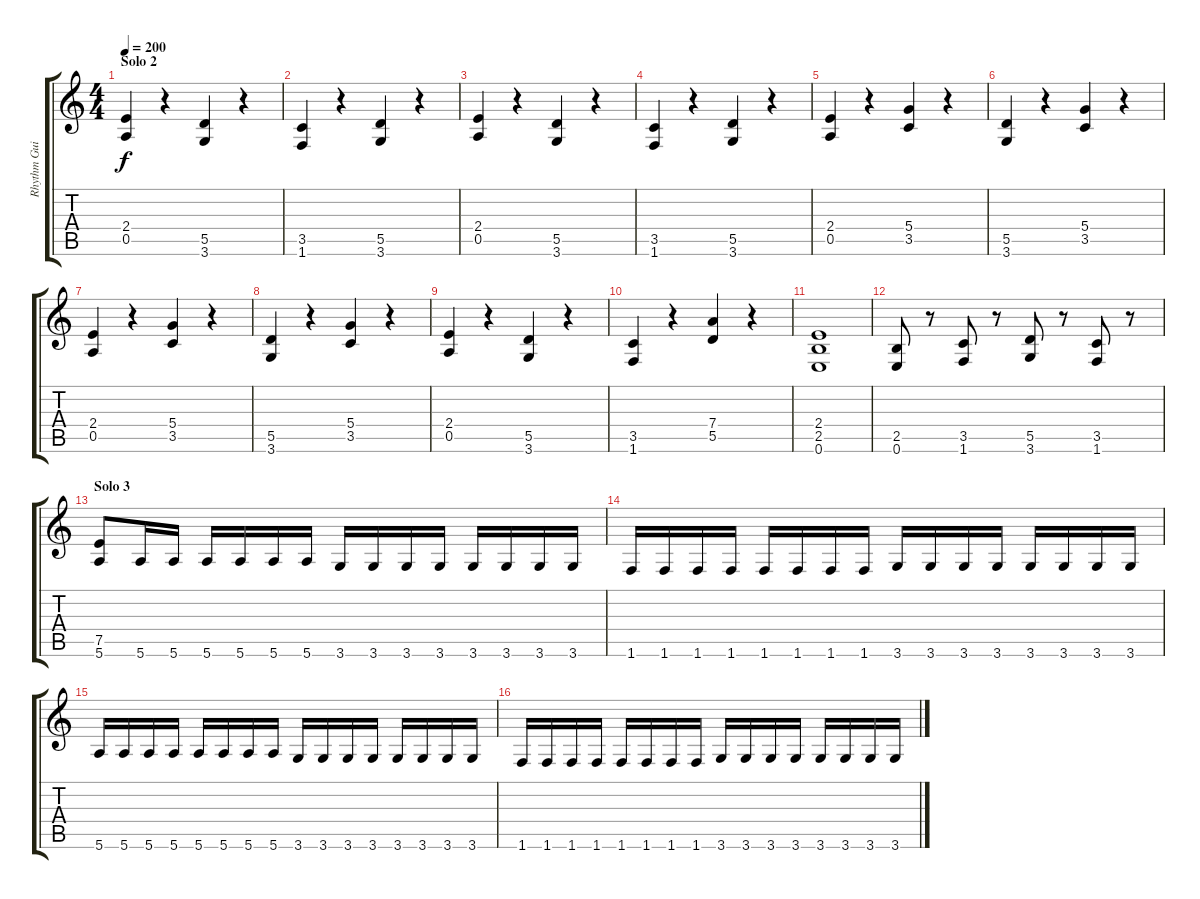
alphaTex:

\track ("Rhythm Guitar 1" "Rhythm Gui") {instrument distortionguitar}
\staff {score tabs}
\tuning (E4 B3 G3 D3 A2 E2) {hide}
\ts (4 4)
\section ("" "Solo 2")
\tempo 200
\clef g2
\ks c
(2.4 0.5).4{dy f} r.4 (5.5 3.6).4 r.4 |
(3.5 1.6).4 r.4 (5.5 3.6).4 r.4 |
(2.4 0.5).4 r.4 (5.5 3.6).4 r.4 |
(3.5 1.6).4 r.4 (5.5 3.6).4 r.4 |
(2.4 0.5).4 r.4 (5.4 3.5).4 r.4 |
(5.5 3.6).4 r.4 (5.4 3.5).4 r.4 |
(2.4 0.5).4 r.4 (5.4 3.5).4 r.4 |
(5.5 3.6).4 r.4 (5.4 3.5).4 r.4 |
(2.4 0.5).4 r.4 (5.5 3.6).4 r.4 |
(3.5 1.6).4 r.4 (7.4 5.5).4 r.4 |
(2.4 2.5 0.6).1 |
(2.5 0.6).8 r.8 (3.5 1.6).8 r.8 (5.5 3.6).8 r.8 (3.5 1.6).8 r.8 |
\section ("" "Solo 3")
(7.5 5.6).8 5.6.16 5.6.16 5.6.16 5.6.16 5.6.16 5.6.16 3.6.16 3.6.16 3.6.16 3.6.16 3.6.16 3.6.16 3.6.16 3.6.16 |
1.6.16 1.6.16 1.6.16 1.6.16 1.6.16 1.6.16 1.6.16 1.6.16 3.6.16 3.6.16 3.6.16 3.6.16 3.6.16 3.6.16 3.6.16 3.6.16 |
5.6.16 5.6.16 5.6.16 5.6.16 5.6.16 5.6.16 5.6.16 5.6.16 3.6.16 3.6.16 3.6.16 3.6.16 3.6.16 3.6.16 3.6.16 3.6.16 |
1.6.16 1.6.16 1.6.16 1.6.16 1.6.16 1.6.16 1.6.16 1.6.16 3.6.16 3.6.16 3.6.16 3.6.16 3.6.16 3.6.16 3.6.16 3.6.16
